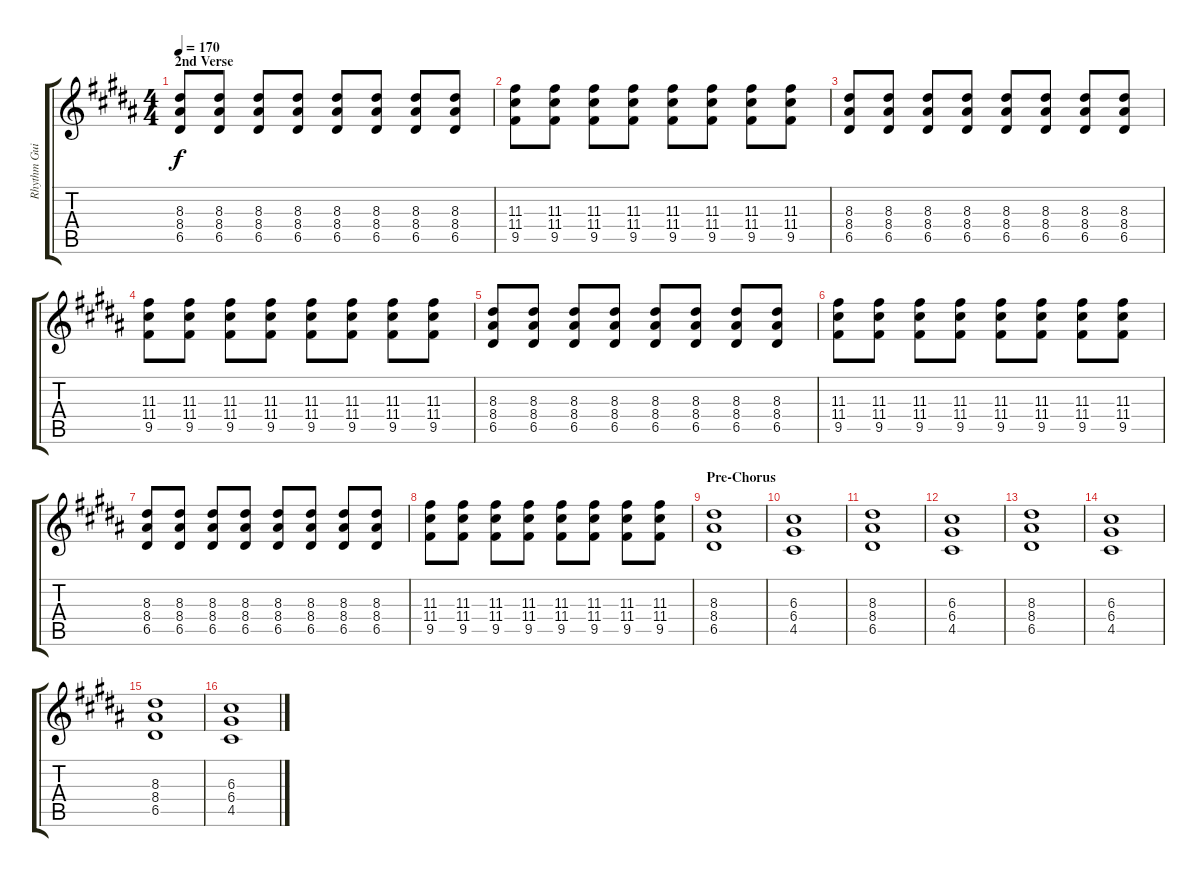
\track ("Rhythm Guitar" "Rhythm Gui") {instrument distortionguitar}
\staff {score tabs}
\tuning (E4 B3 G3 D3 A2 E2) {hide}
\ts (4 4)
\section ("" "2nd Verse")
\tempo 170
\clef g2
\ks b
(8.3 8.4 6.5).8{dy f} (8.3 8.4 6.5).8 (8.3 8.4 6.5).8 (8.3 8.4 6.5).8 (8.3 8.4 6.5).8 (8.3 8.4 6.5).8 (8.3 8.4 6.5).8 (8.3 8.4 6.5).8 |
(11.3 11.4 9.5).8 (11.3 11.4 9.5).8 (11.3 11.4 9.5).8 (11.3 11.4 9.5).8 (11.3 11.4 9.5).8 (11.3 11.4 9.5).8 (11.3 11.4 9.5).8 (11.3 11.4 9.5).8 |
(8.3 8.4 6.5).8 (8.3 8.4 6.5).8 (8.3 8.4 6.5).8 (8.3 8.4 6.5).8 (8.3 8.4 6.5).8 (8.3 8.4 6.5).8 (8.3 8.4 6.5).8 (8.3 8.4 6.5).8 |
(11.3 11.4 9.5).8 (11.3 11.4 9.5).8 (11.3 11.4 9.5).8 (11.3 11.4 9.5).8 (11.3 11.4 9.5).8 (11.3 11.4 9.5).8 (11.3 11.4 9.5).8 (11.3 11.4 9.5).8 |
(8.3 8.4 6.5).8 (8.3 8.4 6.5).8 (8.3 8.4 6.5).8 (8.3 8.4 6.5).8 (8.3 8.4 6.5).8 (8.3 8.4 6.5).8 (8.3 8.4 6.5).8 (8.3 8.4 6.5).8 |
(11.3 11.4 9.5).8 (11.3 11.4 9.5).8 (11.3 11.4 9.5).8 (11.3 11.4 9.5).8 (11.3 11.4 9.5).8 (11.3 11.4 9.5).8 (11.3 11.4 9.5).8 (11.3 11.4 9.5).8 |
(8.3 8.4 6.5).8 (8.3 8.4 6.5).8 (8.3 8.4 6.5).8 (8.3 8.4 6.5).8 (8.3 8.4 6.5).8 (8.3 8.4 6.5).8 (8.3 8.4 6.5).8 (8.3 8.4 6.5).8 |
(11.3 11.4 9.5).8 (11.3 11.4 9.5).8 (11.3 11.4 9.5).8 (11.3 11.4 9.5).8 (11.3 11.4 9.5).8 (11.3 11.4 9.5).8 (11.3 11.4 9.5).8 (11.3 11.4 9.5).8 |
\section ("" "Pre-Chorus")
(8.3 8.4 6.5).1 |
(6.3 6.4 4.5).1 |
(8.3 8.4 6.5).1 |
(6.3 6.4 4.5).1 |
(8.3 8.4 6.5).1 |
(6.3 6.4 4.5).1 |
(8.3 8.4 6.5).1 |
(6.3 6.4 4.5).1
